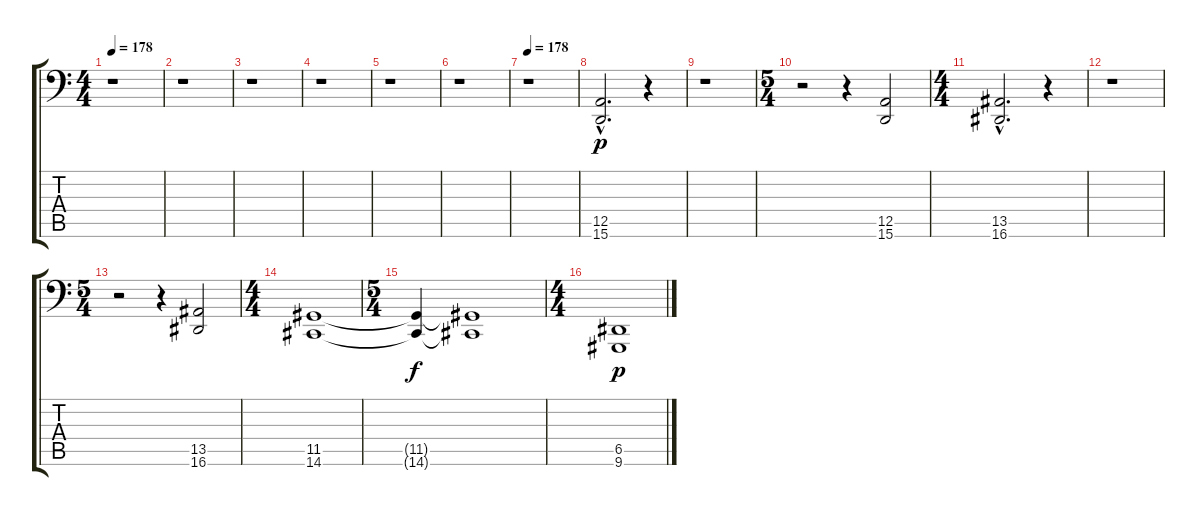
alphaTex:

\track "" {instrument churchorgan}
\staff {score tabs}
\tuning (E3 B2 G2 D2 A1 B0) {hide}
\ts (4 4)
\tempo 178
\clef f4
\ks c
r.1{dy p} |
r.1 |
r.1 |
r.1 |
r.1 |
r.1 |
\tempo 178
r.1 |
(12.5{hac} 15.6{hac}).2{d} r.4 |
r.1 |
\ts (5 4)
r.2 r.4 (12.5 15.6).2 |
\ts (4 4)
(13.5{hac} 16.6{hac}).2{d} r.4 |
r.1 |
\ts (5 4)
r.2 r.4 (13.5 16.6).2 |
\ts (4 4)
(11.5 14.6).1 |
\ts (5 4)
(11.5{t} 14.6{t}).4{dy f} (11.5{t} 14.6{t}).1 |
\ts (4 4)
(6.5 9.6).1{dy p}
